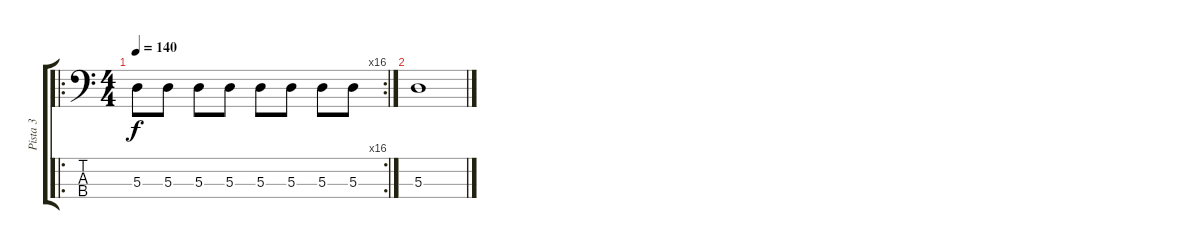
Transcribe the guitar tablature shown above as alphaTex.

\track ("Pista 3" "Pista 3") {instrument electricbassfinger}
\staff {score tabs}
\tuning (G2 D2 A1 E1) {hide}
\ro
\rc 16
\ts (4 4)
\tempo 140
\clef f4
\ks c
5.3.8{dy f} 5.3.8 5.3.8 5.3.8 5.3.8 5.3.8 5.3.8 5.3.8 |
5.3.1
